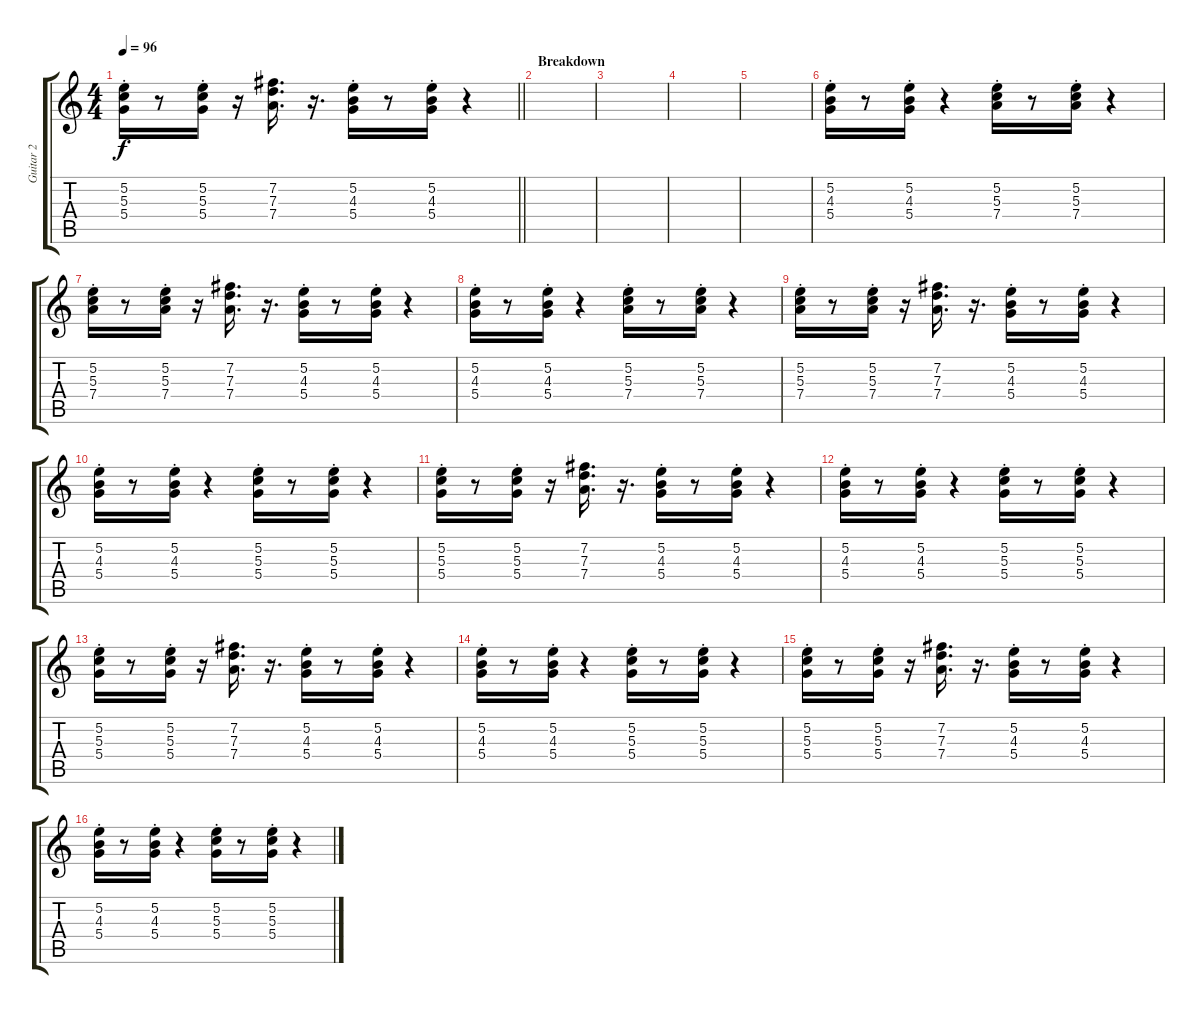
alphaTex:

\track ("Guitar 2" "Guitar 2") {instrument electricguitarclean}
\staff {score tabs}
\tuning (E4 B3 G3 D3 A2 E2) {hide}
\ts (4 4)
\tempo 96
\clef g2
\barLineRight lightlight
\ks c
(5.2{st} 5.3{st} 5.4{st}).16{dy f} r.8 (5.2{st} 5.3{st} 5.4{st}).16 r.16 (7.2 7.3 7.4).16{d} r.16{d} (5.2{st} 4.3{st} 5.4{st}).16 r.8 (5.2{st} 4.3{st} 5.4{st}).16 r.4 |
\section ("" "Breakdown")
|
|
|
|
(5.2{st} 4.3{st} 5.4{st}).16 r.8 (5.2{st} 4.3{st} 5.4{st}).16 r.4 (5.2{st} 5.3{st} 7.4{st}).16 r.8 (5.2{st} 5.3{st} 7.4{st}).16 r.4 |
(5.2{st} 5.3{st} 7.4{st}).16 r.8 (5.2{st} 5.3{st} 7.4{st}).16 r.16 (7.2 7.3 7.4).16{d} r.16{d} (5.2{st} 4.3{st} 5.4{st}).16 r.8 (5.2{st} 4.3{st} 5.4{st}).16 r.4 |
(5.2{st} 4.3{st} 5.4{st}).16 r.8 (5.2{st} 4.3{st} 5.4{st}).16 r.4 (5.2{st} 5.3{st} 7.4{st}).16 r.8 (5.2{st} 5.3{st} 7.4{st}).16 r.4 |
(5.2{st} 5.3{st} 7.4{st}).16 r.8 (5.2{st} 5.3{st} 7.4{st}).16 r.16 (7.2 7.3 7.4).16{d} r.16{d} (5.2{st} 4.3{st} 5.4{st}).16 r.8 (5.2{st} 4.3{st} 5.4{st}).16 r.4 |
(5.2{st} 4.3{st} 5.4{st}).16 r.8 (5.2{st} 4.3{st} 5.4{st}).16 r.4 (5.2{st} 5.3{st} 5.4{st}).16 r.8 (5.2{st} 5.3{st} 5.4{st}).16 r.4 |
(5.2{st} 5.3{st} 5.4{st}).16 r.8 (5.2{st} 5.3{st} 5.4{st}).16 r.16 (7.2 7.3 7.4).16{d} r.16{d} (5.2{st} 4.3{st} 5.4{st}).16 r.8 (5.2{st} 4.3{st} 5.4{st}).16 r.4 |
(5.2{st} 4.3{st} 5.4{st}).16 r.8 (5.2{st} 4.3{st} 5.4{st}).16 r.4 (5.2{st} 5.3{st} 5.4{st}).16 r.8 (5.2{st} 5.3{st} 5.4{st}).16 r.4 |
(5.2{st} 5.3{st} 5.4{st}).16 r.8 (5.2{st} 5.3{st} 5.4{st}).16 r.16 (7.2 7.3 7.4).16{d} r.16{d} (5.2{st} 4.3{st} 5.4{st}).16 r.8 (5.2{st} 4.3{st} 5.4{st}).16 r.4 |
(5.2{st} 4.3{st} 5.4{st}).16 r.8 (5.2{st} 4.3{st} 5.4{st}).16 r.4 (5.2{st} 5.3{st} 5.4{st}).16 r.8 (5.2{st} 5.3{st} 5.4{st}).16 r.4 |
(5.2{st} 5.3{st} 5.4{st}).16 r.8 (5.2{st} 5.3{st} 5.4{st}).16 r.16 (7.2 7.3 7.4).16{d} r.16{d} (5.2{st} 4.3{st} 5.4{st}).16 r.8 (5.2{st} 4.3{st} 5.4{st}).16 r.4 |
(5.2{st} 4.3{st} 5.4{st}).16 r.8 (5.2{st} 4.3{st} 5.4{st}).16 r.4 (5.2{st} 5.3{st} 5.4{st}).16 r.8 (5.2{st} 5.3{st} 5.4{st}).16 r.4
